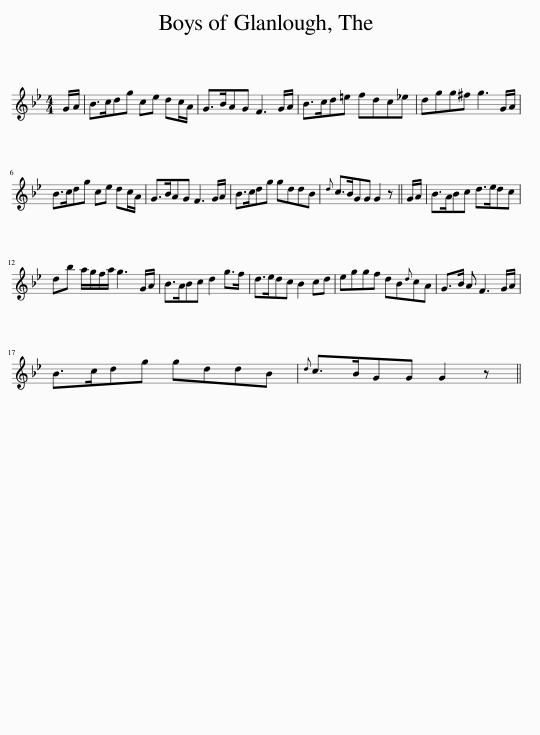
X:1
L:1/8
M:4/4
I:linebreak $
K:Gmin
V:1 treble
V:1
 G/A/ | B>cdg ce dc/A/ | G>BAG F3 G/A/ | B>cd=e fdc_e | dgg^f g3 G/A/ |$ %5
 B>cdg ce dc/A/ | G>BAG F3 G/A/ | B>cdg gddB |{d} c>BGG G2 z || G/A/ | %10
 B>ABc d>edc |$ db a/g/f/a/ g3 G/A/ | B>ABc d2 g>f | d>edc B2 cd | eggf dB{d}cA | %15
 G>B A F3 G/A/ |$ B>cdg gddB |{d} c>BGG G2 z || %18
